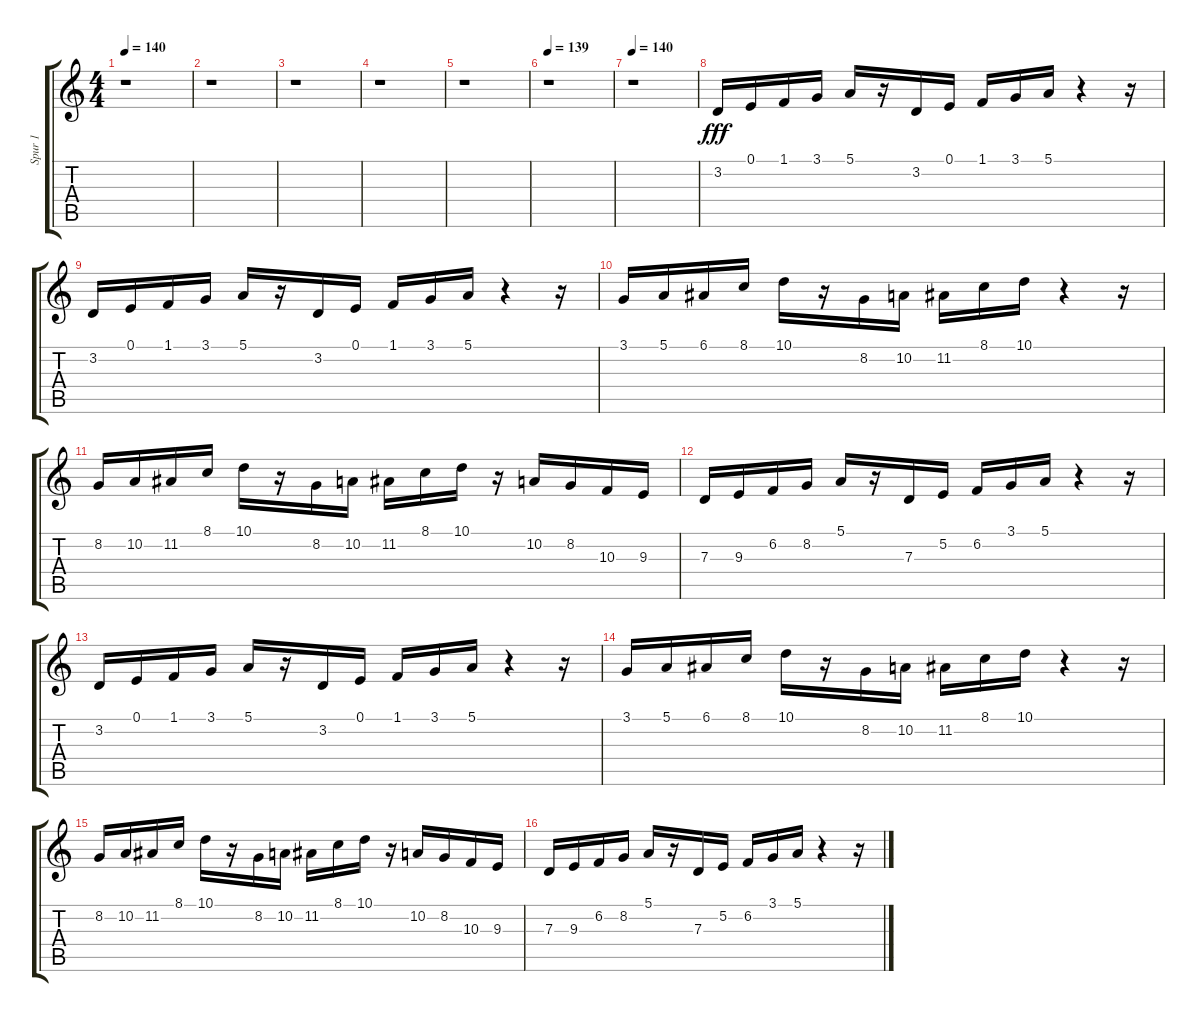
\track ("Spur 1" "Spur 1") {instrument lead2sawtooth}
\staff {score tabs}
\tuning (E4 B3 G3 D3 A2 E2) {hide}
\ts (4 4)
\tempo 140
\clef g2
\ks c
r.1{dy fff} |
r.1 |
r.1 |
r.1 |
r.1 |
\tempo 139
r.1 |
\tempo 140
r.1 |
3.2.16 0.1.16 1.1.16 3.1.16 5.1.16 r.16 3.2.16 0.1.16 1.1.16 3.1.16 5.1.16 r.4 r.16 |
3.2.16 0.1.16 1.1.16 3.1.16 5.1.16 r.16 3.2.16 0.1.16 1.1.16 3.1.16 5.1.16 r.4 r.16 |
3.1.16 5.1.16 6.1.16 8.1.16 10.1.16 r.16 8.2.16 10.2.16 11.2.16 8.1.16 10.1.16 r.4 r.16 |
8.2.16 10.2.16 11.2.16 8.1.16 10.1.16 r.16 8.2.16 10.2.16 11.2.16 8.1.16 10.1.16 r.16 10.2.16 8.2.16 10.3.16 9.3.16 |
7.3.16 9.3.16 6.2.16 8.2.16 5.1.16 r.16 7.3.16 5.2.16 6.2.16 3.1.16 5.1.16 r.4 r.16 |
3.2.16 0.1.16 1.1.16 3.1.16 5.1.16 r.16 3.2.16 0.1.16 1.1.16 3.1.16 5.1.16 r.4 r.16 |
3.1.16 5.1.16 6.1.16 8.1.16 10.1.16 r.16 8.2.16 10.2.16 11.2.16 8.1.16 10.1.16 r.4 r.16 |
8.2.16 10.2.16 11.2.16 8.1.16 10.1.16 r.16 8.2.16 10.2.16 11.2.16 8.1.16 10.1.16 r.16 10.2.16 8.2.16 10.3.16 9.3.16 |
7.3.16 9.3.16 6.2.16 8.2.16 5.1.16 r.16 7.3.16 5.2.16 6.2.16 3.1.16 5.1.16 r.4 r.16
